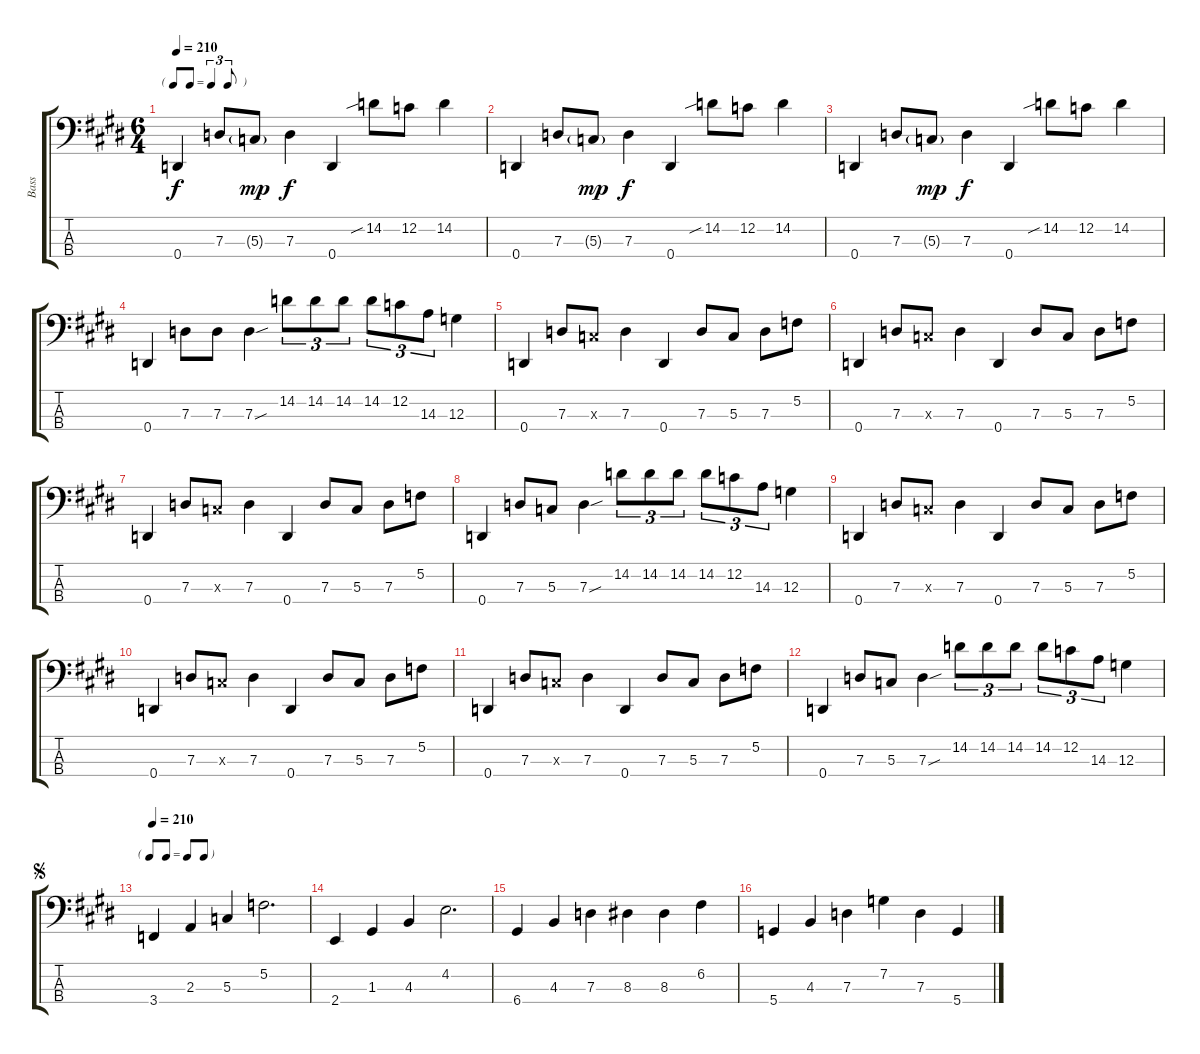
\track ("Bass" "Bass") {instrument electricbasspick}
\staff {score tabs}
\tuning (F2 C2 G1 D1) {hide}
\ts (6 4)
\tf triplet8th
\tempo 210
\clef f4
\ks c#minor
0.4.4{dy f} 7.3.8 5.3{g}.8{dy mp} 7.3.4{dy f} 0.4.4 14.2{sib}.8 12.2.8 14.2.4 |
0.4.4 7.3.8 5.3{g}.8{dy mp} 7.3.4{dy f} 0.4.4 14.2{sib}.8 12.2.8 14.2.4 |
0.4.4 7.3.8 5.3{g}.8{dy mp} 7.3.4{dy f} 0.4.4 14.2{sib}.8 12.2.8 14.2.4 |
0.4.4 7.3.8 7.3.8 7.3{sou}.4 14.2.8{tu (3 2)} 14.2.8{tu (3 2)} 14.2.8{tu (3 2)} 14.2.8{tu (3 2)} 12.2.8{tu (3 2)} 14.3.8{tu (3 2)} 12.3.4 |
0.4.4 7.3.8 5.3{x}.8 7.3.4 0.4.4 7.3.8 5.3.8 7.3.8 5.2.8 |
0.4.4 7.3.8 5.3{x}.8 7.3.4 0.4.4 7.3.8 5.3.8 7.3.8 5.2.8 |
0.4.4 7.3.8 5.3{x}.8 7.3.4 0.4.4 7.3.8 5.3.8 7.3.8 5.2.8 |
0.4.4 7.3.8 5.3.8 7.3{sou}.4 14.2.8{tu (3 2)} 14.2.8{tu (3 2)} 14.2.8{tu (3 2)} 14.2.8{tu (3 2)} 12.2.8{tu (3 2)} 14.3.8{tu (3 2)} 12.3.4 |
0.4.4 7.3.8 5.3{x}.8 7.3.4 0.4.4 7.3.8 5.3.8 7.3.8 5.2.8 |
0.4.4 7.3.8 5.3{x}.8 7.3.4 0.4.4 7.3.8 5.3.8 7.3.8 5.2.8 |
0.4.4 7.3.8 5.3{x}.8 7.3.4 0.4.4 7.3.8 5.3.8 7.3.8 5.2.8 |
0.4.4 7.3.8 5.3.8 7.3{sou}.4 14.2.8{tu (3 2)} 14.2.8{tu (3 2)} 14.2.8{tu (3 2)} 14.2.8{tu (3 2)} 12.2.8{tu (3 2)} 14.3.8{tu (3 2)} 12.3.4 |
\tf none
\jump segno
\tempo 210
3.4.4 2.3.4 5.3.4 5.2.2{d} |
2.4.4 1.3.4 4.3.4 4.2.2{d} |
6.4.4 4.3.4 7.3.4 8.3.4 8.3.4 6.2.4 |
5.4.4 4.3.4 7.3.4 7.2.4 7.3.4 5.4.4
